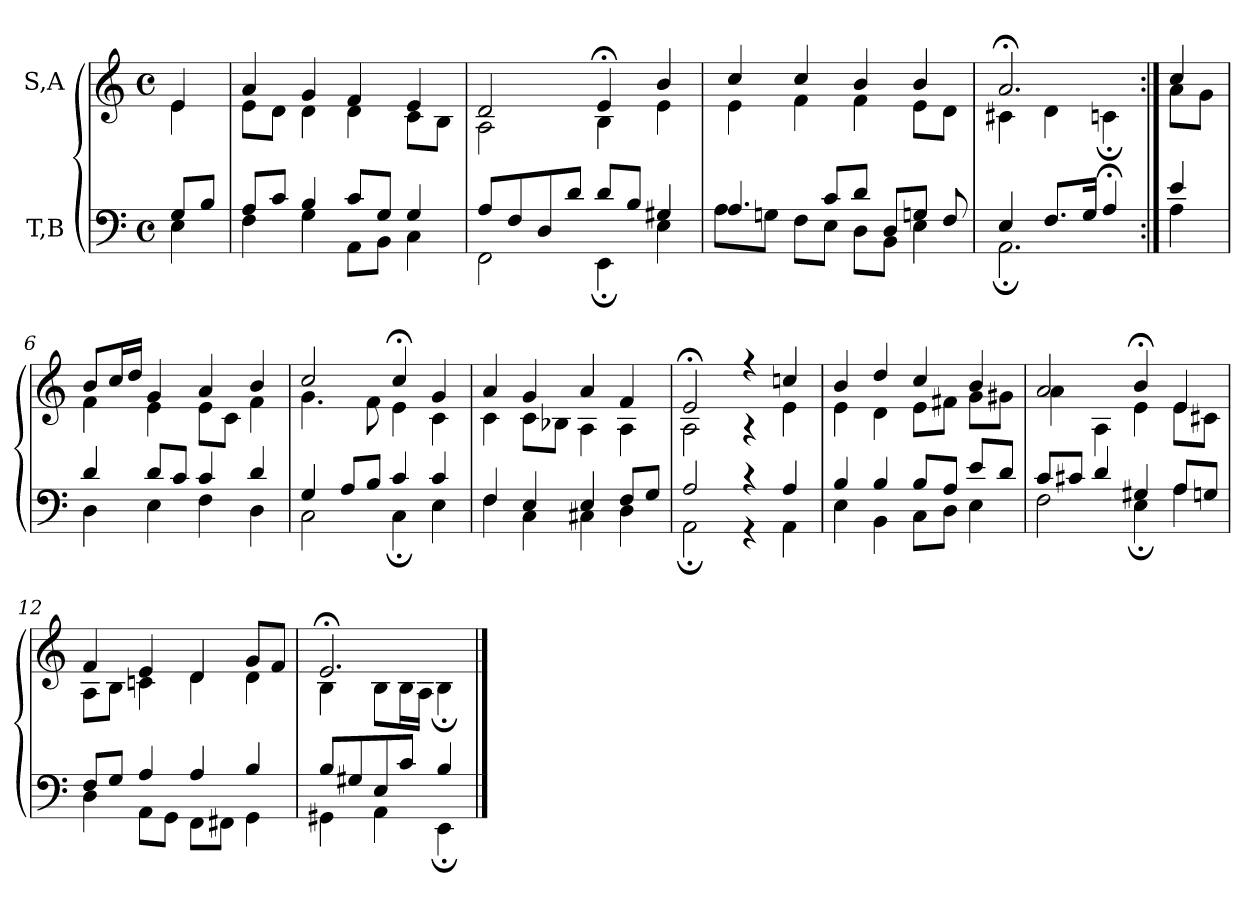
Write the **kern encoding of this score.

**kern	**kern
*part2	*part1
*staff2	*staff1
*I"T,B	*I"S,A
*clefF4	*clefG2
*k[]	*k[]
*M4/4	*M4/4
*met(c)	*met(c)
=	=
*^	*^
8GL	4E	4e	4e
8BJ	.	.	.
=1	=1	=1	=1
8AL	4F	4a	8eL
8cJ	.	.	8dJ
4B	4G	4g	4d
8cL	8AAL	4f	4d
8GJ	8BBJ	.	.
4G	4C	4e	8cL
.	.	.	8BJ
=2	=2	=2	=2
8AL	2FF	2d	2A
8F	.	.	.
8D	.	.	.
8dJ	.	.	.
8dL	4EE;	4e;<	4B
8BJ	.	.	.
4G#X	4E	4b	4e
=3	=3	=3	=3
4.A	8AL	4cc	4e
.	8GnJ	.	.
.	8FL	4cc	4f
8cL	8EJ	.	.
8dJ	8DL	4b	4f
8DL	8BBJ	.	.
8GnJ	4E	4b	8eL
8F	.	.	8dJ
=456	=456	=456	=456
4E	2.AA;	2.a;<	4c#X
8.FL	.	.	4d
16GJk	.	.	.
4A;<	.	.	4cn;
=457:|!	=457:|!	=457:|!	=457:|!
4e	4A	4cc	8aL
.	.	.	8gJ
=6	=6	=6	=6
4d	4D	8bL	4f
.	.	16ccL	.
.	.	16ddJJ	.
8dL	4E	4g	4e
8cJ	.	.	.
4c	4F	4a	8eL
.	.	.	8cJ
4d	4D	4b	4f
=7	=7	=7	=7
4G	2C	2cc	4.g
8AL	.	.	.
8BJ	.	.	8f
4c	4C;	4cc;<	4e
4c	4E	4g	4c
=8	=8	=8	=8
4F	4F	4a	4c
4E	4C	4g	8cL
.	.	.	8B-XJ
4E	4C#X	4a	4A
8FL	4D	4f	4A
8GJ	.	.	.
=9	=9	=9	=9
2A	2AA;	2e;<	2A
4r	4r	4r	4r
4A	4AA	4ccn	4e
=10	=10	=10	=10
4B	4E	4b	4e
4B	4BB	4dd	4d
8BL	8CL	4cc	8eL
8AJ	8DJ	.	8f#XJ
8eL	4E	4b	8gL
8dJ	.	.	8g#XJ
=11	=11	=11	=11
8cL	2F	2a	4a
8c#XJ	.	.	.
4d	.	.	4A
4G#X	4E;	4b;<	4e
8AL	4A	4e	8eL
8GnJ	.	.	8c#XJ
=12	=12	=12	=12
8FL	4D	4f	8AL
8GJ	.	.	8BJ
4A	8AAL	4e	4cn
.	8GGJ	.	.
4A	8FFL	4d	4d
.	8FF#XJ	.	.
4B	4GG	8gL	4d
.	.	8fJ	.
=13	=13	=13	=13
8BL	4GG#X	2.e;<	4B
8G#X	.	.	.
8E	4AA	.	8BL
8cJ	.	.	16BL
.	.	.	16AJJ
4B	4EE;	.	4B;
*v	*v	*	*
*	*v	*v
==	==
*-	*-
